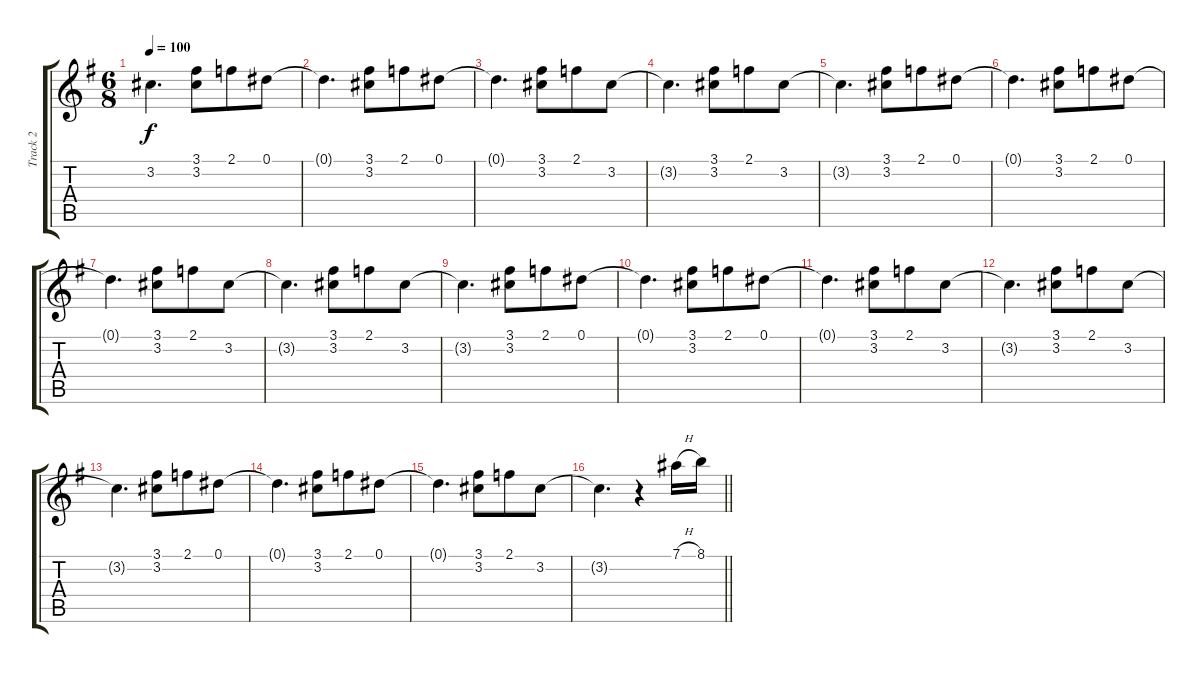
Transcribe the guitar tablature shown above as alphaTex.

\track ("Track 2" "Track 2") {instrument acousticguitarsteel}
\staff {score tabs}
\tuning (Eb4 Bb3 Gb3 Db3 Ab2 Eb2) {hide}
\ts (6 8)
\tempo 100
\clef g2
\ks g
3.2{t}.4{d dy f} (3.1 3.2).8 2.1.8 0.1.8 |
0.1{t}.4{d} (3.1 3.2).8 2.1.8 0.1.8 |
0.1{t}.4{d} (3.1 3.2).8 2.1.8 3.2.8 |
3.2{t}.4{d} (3.1 3.2).8 2.1.8 3.2.8 |
3.2{t}.4{d} (3.1 3.2).8 2.1.8 0.1.8 |
0.1{t}.4{d} (3.1 3.2).8 2.1.8 0.1.8 |
0.1{t}.4{d} (3.1 3.2).8 2.1.8 3.2.8 |
3.2{t}.4{d} (3.1 3.2).8 2.1.8 3.2.8 |
3.2{t}.4{d} (3.1 3.2).8 2.1.8 0.1.8 |
0.1{t}.4{d} (3.1 3.2).8 2.1.8 0.1.8 |
0.1{t}.4{d} (3.1 3.2).8 2.1.8 3.2.8 |
3.2{t}.4{d} (3.1 3.2).8 2.1.8 3.2.8 |
3.2{t}.4{d} (3.1 3.2).8 2.1.8 0.1.8 |
0.1{t}.4{d} (3.1 3.2).8 2.1.8 0.1.8 |
0.1{t}.4{d} (3.1 3.2).8 2.1.8 3.2.8 |
\barLineRight lightlight
3.2{t}.4{d} r.4{volume 14 instrument acousticgrandpiano} 7.1{h}.16 8.1{h}.16
